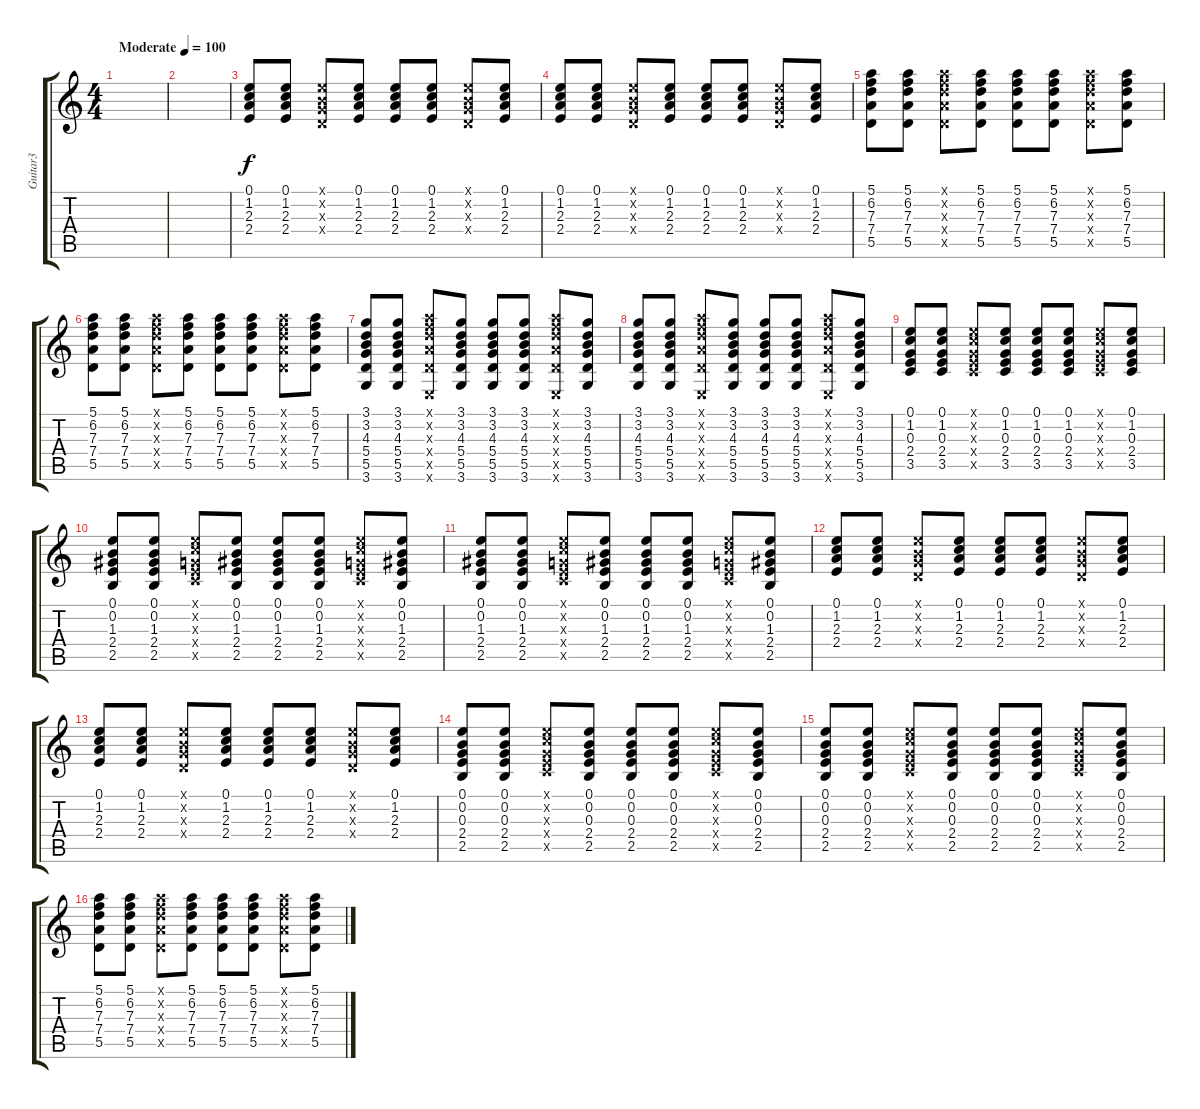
\track ("Guitar3" "Guitar3") {instrument acousticguitarsteel}
\staff {score tabs}
\tuning (E4 B3 G3 D3 A2 E2) {hide}
\ts (4 4)
\tempo (100 "Moderate")
\clef g2
\ks c
|
|
(0.1 1.2 2.3 2.4).8 (0.1 1.2 2.3 2.4).8 (0.1{x} 0.2{x} 0.3{x} 0.4{x}).8 (0.1 1.2 2.3 2.4).8 (0.1 1.2 2.3 2.4).8 (0.1 1.2 2.3 2.4).8 (0.1{x} 0.2{x} 0.3{x} 0.4{x}).8 (0.1 1.2 2.3 2.4).8 |
(0.1 1.2 2.3 2.4).8 (0.1 1.2 2.3 2.4).8 (0.1{x} 0.2{x} 0.3{x} 0.4{x}).8 (0.1 1.2 2.3 2.4).8 (0.1 1.2 2.3 2.4).8 (0.1 1.2 2.3 2.4).8 (0.1{x} 0.2{x} 0.3{x} 0.4{x}).8 (0.1 1.2 2.3 2.4).8 |
(5.1 6.2 7.3 7.4 5.5).8 (5.1 6.2 7.3 7.4 5.5).8 (5.1{x} 6.2{x} 7.3{x} 7.4{x} 5.5{x}).8 (5.1 6.2 7.3 7.4 5.5).8 (5.1 6.2 7.3 7.4 5.5).8 (5.1 6.2 7.3 7.4 5.5).8 (5.1{x} 6.2{x} 7.3{x} 7.4{x} 5.5{x}).8 (5.1 6.2 7.3 7.4 5.5).8 |
(5.1 6.2 7.3 7.4 5.5).8 (5.1 6.2 7.3 7.4 5.5).8 (5.1{x} 6.2{x} 7.3{x} 7.4{x} 5.5{x}).8 (5.1 6.2 7.3 7.4 5.5).8 (5.1 6.2 7.3 7.4 5.5).8 (5.1 6.2 7.3 7.4 5.5).8 (5.1{x} 6.2{x} 7.3{x} 7.4{x} 5.5{x}).8 (5.1 6.2 7.3 7.4 5.5).8 |
(3.1 3.2 4.3 5.4 5.5 3.6).8 (3.1 3.2 4.3 5.4 5.5 3.6).8 (5.1{x} 6.2{x} 7.3{x} 7.4{x} 5.5{x} 0.6{x}).8 (3.1 3.2 4.3 5.4 5.5 3.6).8 (3.1 3.2 4.3 5.4 5.5 3.6).8 (3.1 3.2 4.3 5.4 5.5 3.6).8 (5.1{x} 6.2{x} 7.3{x} 7.4{x} 5.5{x} 0.6{x}).8 (3.1 3.2 4.3 5.4 5.5 3.6).8 |
(3.1 3.2 4.3 5.4 5.5 3.6).8 (3.1 3.2 4.3 5.4 5.5 3.6).8 (5.1{x} 6.2{x} 7.3{x} 7.4{x} 5.5{x} 0.6{x}).8 (3.1 3.2 4.3 5.4 5.5 3.6).8 (3.1 3.2 4.3 5.4 5.5 3.6).8 (3.1 3.2 4.3 5.4 5.5 3.6).8 (5.1{x} 6.2{x} 7.3{x} 7.4{x} 5.5{x} 0.6{x}).8 (3.1 3.2 4.3 5.4 5.5 3.6).8 |
(0.1 1.2 0.3 2.4 3.5).8 (0.1 1.2 0.3 2.4 3.5).8 (0.1{x} 1.2{x} 0.3{x} 2.4{x} 3.5{x}).8 (0.1 1.2 0.3 2.4 3.5).8 (0.1 1.2 0.3 2.4 3.5).8 (0.1 1.2 0.3 2.4 3.5).8 (0.1{x} 1.2{x} 0.3{x} 2.4{x} 3.5{x}).8 (0.1 1.2 0.3 2.4 3.5).8 |
(0.1 0.2 1.3 2.4 2.5).8 (0.1 0.2 1.3 2.4 2.5).8 (0.1{x} 1.2{x} 0.3{x} 2.4{x} 3.5{x}).8 (0.1 0.2 1.3 2.4 2.5).8 (0.1 0.2 1.3 2.4 2.5).8 (0.1 0.2 1.3 2.4 2.5).8 (0.1{x} 1.2{x} 0.3{x} 2.4{x} 3.5{x}).8 (0.1 0.2 1.3 2.4 2.5).8 |
(0.1 0.2 1.3 2.4 2.5).8 (0.1 0.2 1.3 2.4 2.5).8 (0.1{x} 1.2{x} 0.3{x} 2.4{x} 3.5{x}).8 (0.1 0.2 1.3 2.4 2.5).8 (0.1 0.2 1.3 2.4 2.5).8 (0.1 0.2 1.3 2.4 2.5).8 (0.1{x} 1.2{x} 0.3{x} 2.4{x} 3.5{x}).8 (0.1 0.2 1.3 2.4 2.5).8 |
(0.1 1.2 2.3 2.4).8 (0.1 1.2 2.3 2.4).8 (0.1{x} 0.2{x} 0.3{x} 0.4{x}).8 (0.1 1.2 2.3 2.4).8 (0.1 1.2 2.3 2.4).8 (0.1 1.2 2.3 2.4).8 (0.1{x} 0.2{x} 0.3{x} 0.4{x}).8 (0.1 1.2 2.3 2.4).8 |
(0.1 1.2 2.3 2.4).8 (0.1 1.2 2.3 2.4).8 (0.1{x} 0.2{x} 0.3{x} 0.4{x}).8 (0.1 1.2 2.3 2.4).8 (0.1 1.2 2.3 2.4).8 (0.1 1.2 2.3 2.4).8 (0.1{x} 0.2{x} 0.3{x} 0.4{x}).8 (0.1 1.2 2.3 2.4).8 |
(0.1 0.2 0.3 2.4 2.5).8 (0.1 0.2 0.3 2.4 2.5).8 (0.1{x} 1.2{x} 0.3{x} 2.4{x} 3.5{x}).8 (0.1 0.2 0.3 2.4 2.5).8 (0.1 0.2 0.3 2.4 2.5).8 (0.1 0.2 0.3 2.4 2.5).8 (0.1{x} 1.2{x} 0.3{x} 2.4{x} 3.5{x}).8 (0.1 0.2 0.3 2.4 2.5).8 |
(0.1 0.2 0.3 2.4 2.5).8 (0.1 0.2 0.3 2.4 2.5).8 (0.1{x} 1.2{x} 0.3{x} 2.4{x} 3.5{x}).8 (0.1 0.2 0.3 2.4 2.5).8 (0.1 0.2 0.3 2.4 2.5).8 (0.1 0.2 0.3 2.4 2.5).8 (0.1{x} 1.2{x} 0.3{x} 2.4{x} 3.5{x}).8 (0.1 0.2 0.3 2.4 2.5).8 |
(5.1 6.2 7.3 7.4 5.5).8 (5.1 6.2 7.3 7.4 5.5).8 (5.1{x} 6.2{x} 7.3{x} 7.4{x} 5.5{x}).8 (5.1 6.2 7.3 7.4 5.5).8 (5.1 6.2 7.3 7.4 5.5).8 (5.1 6.2 7.3 7.4 5.5).8 (5.1{x} 6.2{x} 7.3{x} 7.4{x} 5.5{x}).8 (5.1 6.2 7.3 7.4 5.5).8
